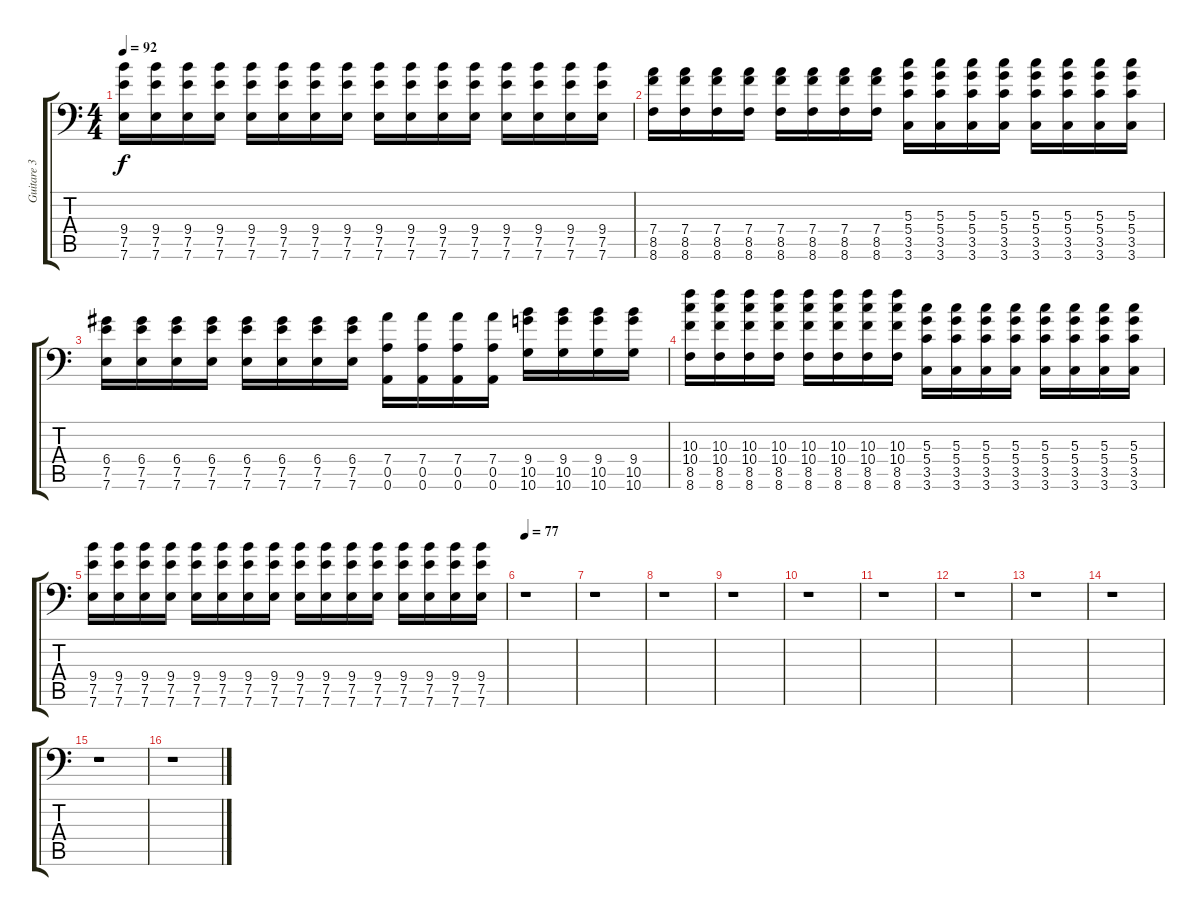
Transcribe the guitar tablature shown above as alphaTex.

\track ("Guitare 3" "Guitare 3") {instrument overdrivenguitar}
\staff {score tabs}
\tuning (E4 B3 G3 D3 A2 A1) {hide}
\ts (4 4)
\tempo 92
\clef f4
\ks c
(9.4 7.5 7.6).16{dy f} (9.4 7.5 7.6).16 (9.4 7.5 7.6).16 (9.4 7.5 7.6).16 (9.4 7.5 7.6).16 (9.4 7.5 7.6).16 (9.4 7.5 7.6).16 (9.4 7.5 7.6).16 (9.4 7.5 7.6).16 (9.4 7.5 7.6).16 (9.4 7.5 7.6).16 (9.4 7.5 7.6).16 (9.4 7.5 7.6).16 (9.4 7.5 7.6).16 (9.4 7.5 7.6).16 (9.4 7.5 7.6).16 |
(7.4 8.5 8.6).16 (7.4 8.5 8.6).16 (7.4 8.5 8.6).16 (7.4 8.5 8.6).16 (7.4 8.5 8.6).16 (7.4 8.5 8.6).16 (7.4 8.5 8.6).16 (7.4 8.5 8.6).16 (5.3 5.4 3.5 3.6).16 (5.3 5.4 3.5 3.6).16 (5.3 5.4 3.5 3.6).16 (5.3 5.4 3.5 3.6).16 (5.3 5.4 3.5 3.6).16 (5.3 5.4 3.5 3.6).16 (5.3 5.4 3.5 3.6).16 (5.3 5.4 3.5 3.6).16 |
(6.4 7.5 7.6).16 (6.4 7.5 7.6).16 (6.4 7.5 7.6).16 (6.4 7.5 7.6).16 (6.4 7.5 7.6).16 (6.4 7.5 7.6).16 (6.4 7.5 7.6).16 (6.4 7.5 7.6).16 (7.4 0.5 0.6).16 (7.4 0.5 0.6).16 (7.4 0.5 0.6).16 (7.4 0.5 0.6).16 (9.4 10.5 10.6).16 (9.4 10.5 10.6).16 (9.4 10.5 10.6).16 (9.4 10.5 10.6).16 |
(10.3 10.4 8.5 8.6).16 (10.3 10.4 8.5 8.6).16 (10.3 10.4 8.5 8.6).16 (10.3 10.4 8.5 8.6).16 (10.3 10.4 8.5 8.6).16 (10.3 10.4 8.5 8.6).16 (10.3 10.4 8.5 8.6).16 (10.3 10.4 8.5 8.6).16 (5.3 5.4 3.5 3.6).16 (5.3 5.4 3.5 3.6).16 (5.3 5.4 3.5 3.6).16 (5.3 5.4 3.5 3.6).16 (5.3 5.4 3.5 3.6).16 (5.3 5.4 3.5 3.6).16 (5.3 5.4 3.5 3.6).16 (5.3 5.4 3.5 3.6).16 |
(9.4 7.5 7.6).16{volume 9} (9.4 7.5 7.6).16 (9.4 7.5 7.6).16 (9.4 7.5 7.6).16 (9.4 7.5 7.6).16 (9.4 7.5 7.6).16 (9.4 7.5 7.6).16 (9.4 7.5 7.6).16 (9.4 7.5 7.6).16 (9.4 7.5 7.6).16 (9.4 7.5 7.6).16 (9.4 7.5 7.6).16 (9.4 7.5 7.6).16 (9.4 7.5 7.6).16 (9.4 7.5 7.6).16 (9.4 7.5 7.6).16 |
\tempo 77
r.1 |
r.1 |
r.1 |
r.1 |
r.1 |
r.1 |
r.1 |
r.1 |
r.1 |
r.1 |
r.1
